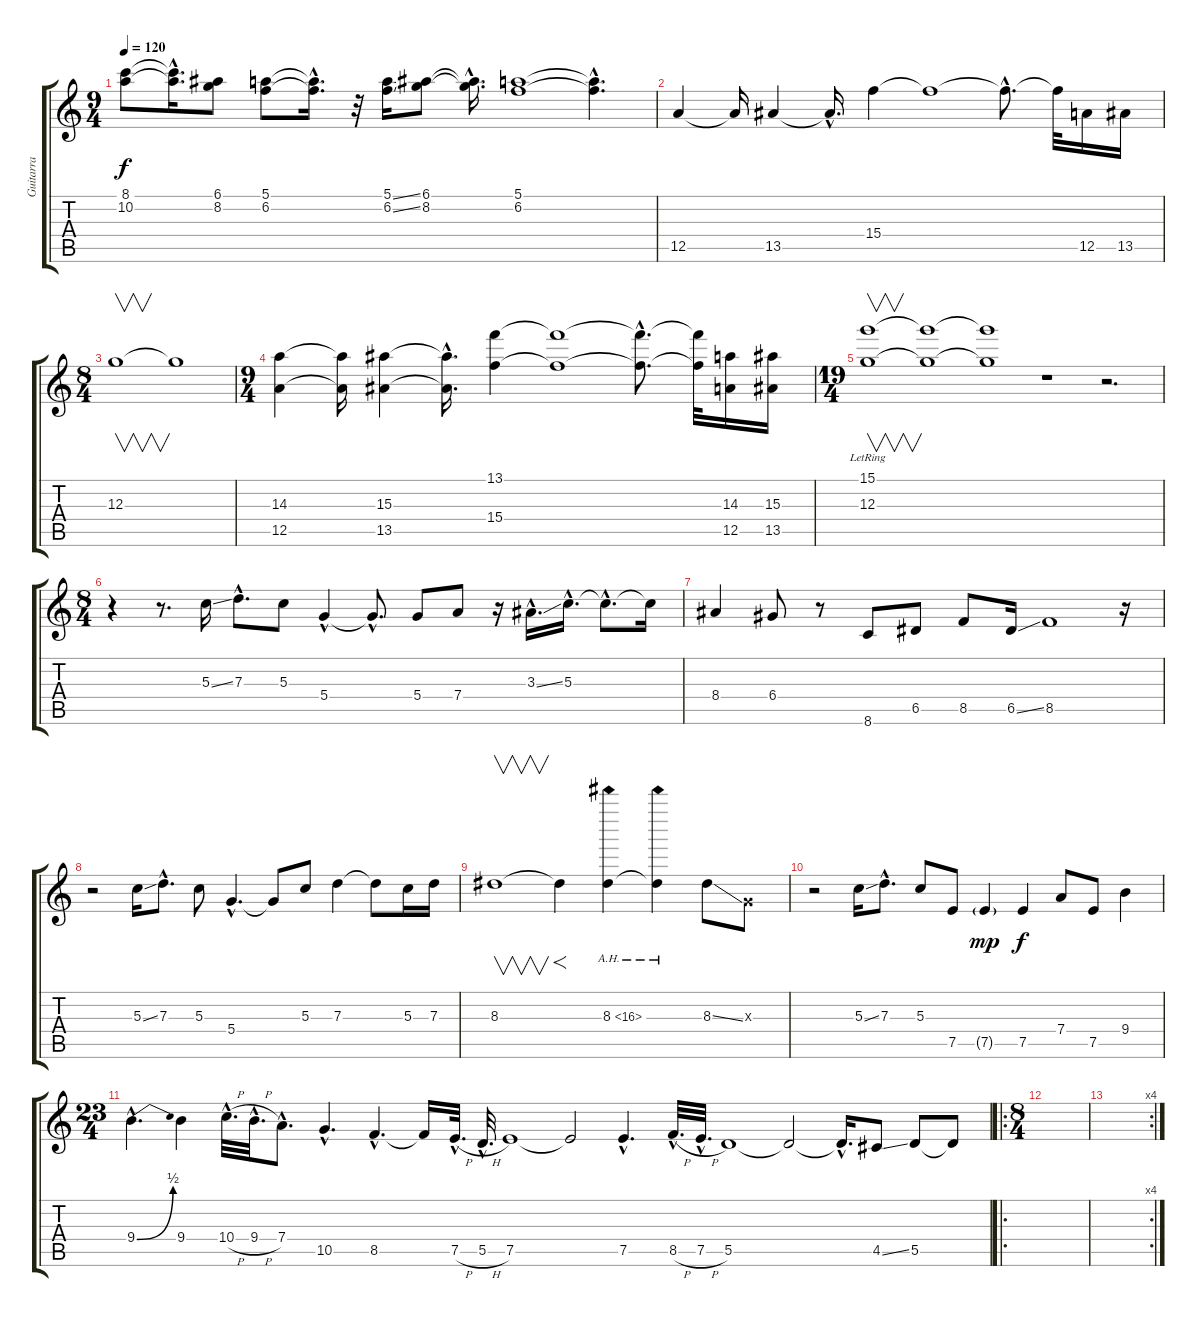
\track ("Guitarra" "Guitarra") {instrument distortionguitar}
\staff {score tabs}
\tuning (E4 B3 G3 D3 A2 E2) {hide}
\ts (9 4)
\tempo 120
\clef g2
\ks c
(8.1 10.2).8{dy f} (8.1{hac t} 10.2{hac t}).16{d} (6.1 8.2).8 (5.1 6.2).8 (5.1{hac t} 6.2{hac t}).16{d} r.32 (5.1{ss} 6.2{ss}).16 (6.1 8.2).8 (6.1{hac t} 8.2{hac t}).16{d} (5.1 6.2).1 (5.1{hac t} 6.2{hac t}).4{d} |
12.5.4 12.5{t}.16 13.5.4 13.5{hac t}.16{d} 15.4.4 15.4{t}.1 15.4{hac t}.8{d} 15.4{t}.32 12.5.16 13.5.16 |
\ts (8 4)
12.3.1{v} 12.3{t}.1 |
\ts (9 4)
(14.3 12.5).4 (14.3{t} 12.5{t}).16 (15.3 13.5).4 (15.3{hac t} 13.5{hac t}).16{d} (13.1 15.4).4 (13.1{t} 15.4{t}).1 (13.1{hac t} 15.4{hac t}).8{d} (13.1{t} 15.4{t}).32 (14.3 12.5).16 (15.3 13.5).16 |
\ts (19 4)
(15.1{lr} 12.3{lr}).1{v} (15.1{t} 12.3{t}).1 (15.1{t} 12.3{t}).1 r.1 r.2{d} |
\ts (8 4)
r.4 r.8{d} 5.3{ss}.16 7.3{hac}.8{d} 5.3.8 5.4{hac}.4 5.4{hac t}.8{d} 5.4.8 7.4.8 r.16 3.3{ss hac}.16{d} 5.3{hac}.16{d} 5.3{hac t}.8{d} 5.3{t}.16 |
8.4.4 6.4.8 r.8 8.6.8 6.5.8 8.5.8 6.5{ss}.16 8.5.1 r.16 |
r.2 5.3{ss}.16 7.3{hac}.8{d} 5.3.8 5.4{hac}.4{d} 5.4{t}.8 5.3.8 7.3.4 7.3{t}.8 5.3.16 7.3.16 |
8.3.1{v} 8.3{t}.4{f} 8.3{ah 8}.4 8.3{ah 8 t}.4 8.3{ss}.8 0.3{x}.8 |
r.2 5.3{ss}.16 7.3{hac}.8{d} 5.3.8 7.5.8 7.5{g}.4{dy mp} 7.5.4{dy f} 7.4.8 7.5.8 9.4.4 |
\ts (23 4)
9.4{be (bend 0 0 60 2) hac}.4{d} 9.4.4 10.4{h hac}.32{d} 9.4{h hac}.32{d} 7.4{hac}.8{d} 10.5{hac}.4{d} 8.5{hac}.4{d} 8.5{t}.16 7.5{h hac}.32{d} 5.5{h hac}.32{d} 7.5.1 7.5{t}.2 7.5{hac}.4{d} 8.5{h hac}.32{d} 7.5{h hac}.32{d} 5.5.1 5.5{t}.2 5.5{hac t}.16{d} 4.5{ss}.8 5.5.8 5.5{t}.8 |
\ro
\ts (8 4)
|
\rc 4
